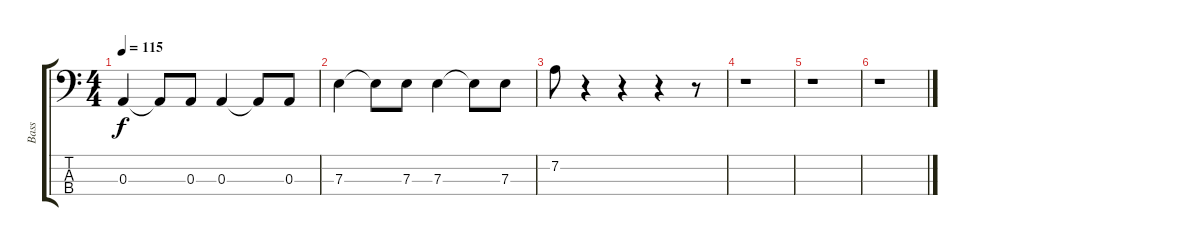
\track ("Bass" "Bass") {instrument acousticguitarsteel}
\staff {score tabs}
\tuning (G2 D2 A1 E1) {hide}
\ts (4 4)
\tempo 115
\clef f4
\ks c
0.3.4{dy f} 0.3{t}.8 0.3.8 0.3.4 0.3{t}.8 0.3.8 |
7.3.4 7.3{t}.8 7.3.8 7.3.4 7.3{t}.8 7.3.8 |
7.2.8 r.4 r.4 r.4 r.8 |
r.1 |
r.1 |
r.1
